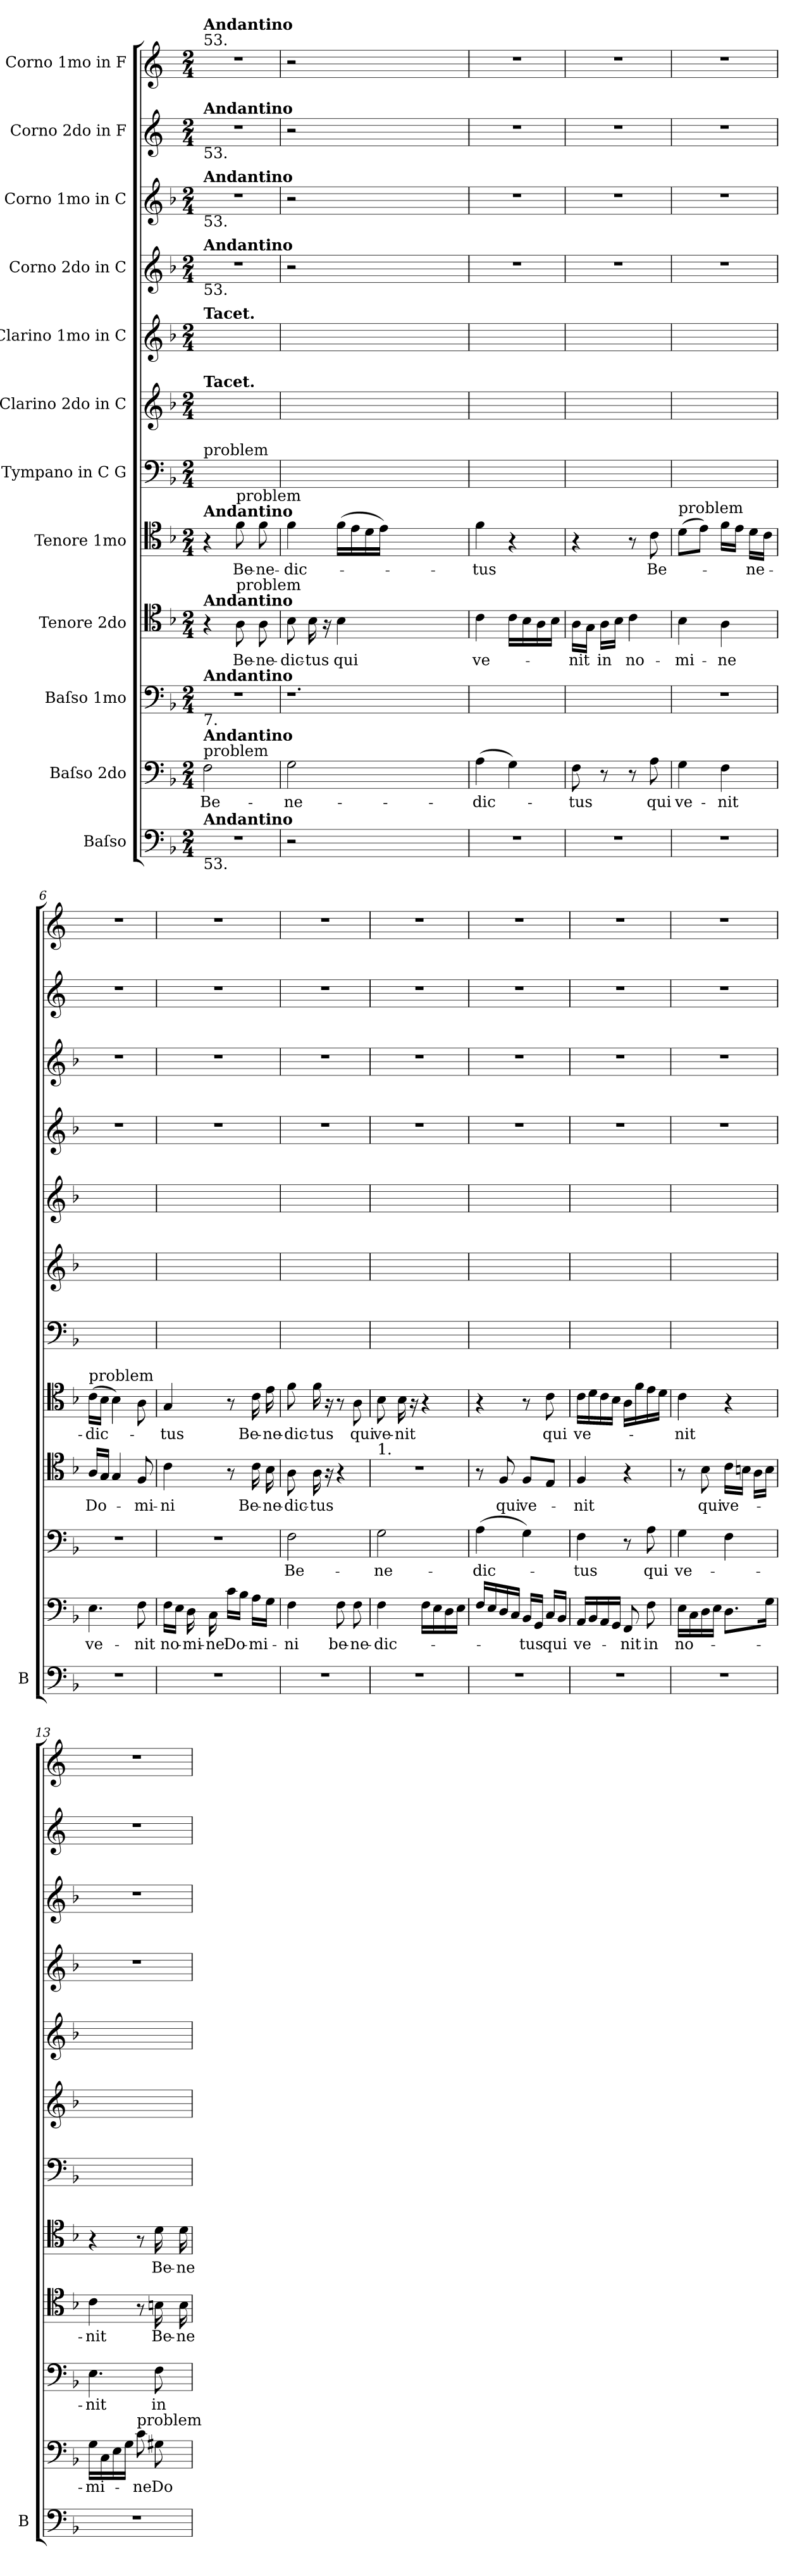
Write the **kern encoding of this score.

**kern	**kern	**text	**kern	**text	**kern	**text	**kern	**text	**kern	**kern	**kern	**kern	**kern	**kern	**kern
*part12	*part11	*part11	*part10	*part10	*part9	*part9	*part8	*part8	*part7	*part6	*part5	*part4	*part3	*part2	*part1
*staff12	*staff11	*staff11	*staff10	*staff10	*staff9	*staff9	*staff8	*staff8	*staff7	*staff6	*staff5	*staff4	*staff3	*staff2	*staff1
*I"Baſso	*I"Baſso 2do	*	*I"Baſso 1mo	*	*I"Tenore 2do	*	*I"Tenore 1mo	*	*I"Tympano in C G	*I"Clarino 2do in C	*I"Clarino 1mo in C	*I"Corno 2do in C	*I"Corno 1mo in C	*I"Corno 2do in F	*I"Corno 1mo in F
*I'B	*	*	*	*	*	*	*	*	*	*	*	*	*	*	*
*clefF4	*clefF4	*	*clefF4	*	*clefC4	*	*clefC4	*	*clefF4	*clefG2	*clefG2	*clefG2	*clefG2	*clefG2	*clefG2
*	*	*	*	*	*	*	*	*	*	*	*	*	*	*ITrd4c7	*ITrd4c7
*k[b-]	*k[b-]	*	*k[b-]	*	*k[b-]	*	*k[b-]	*	*k[b-]	*k[b-]	*k[b-]	*k[b-]	*k[b-]	*k[b-]	*k[b-]
*M2/4	*M2/4	*	*M2/4	*	*M2/4	*	*M2/4	*	*M2/4	*M2/4	*M2/4	*M2/4	*M2/4	*M2/4	*M2/4
=1	=1	=1	=1	=1	=1	=1	=1	=1	=1	=1	=1	=1	=1	=1	=1
!	!	!	!	!	!	!	!	!	!	!	!	!	!	!	!LO:TX:a:t=53.
!	!	!	!	!	!	!	!	!	!	!	!	!	!	!	!LO:TX:a:B:t=Andantino
!	!	!	!	!	!	!	!	!	!	!	!	!	!	!LO:TX:b:t=53.	!
!	!	!	!	!	!	!	!	!	!	!	!	!	!	!LO:TX:a:B:t=Andantino	!
!	!	!	!	!	!	!	!	!	!	!	!	!	!LO:TX:b:t=53.	!	!
!	!	!	!	!	!	!	!	!	!	!	!	!	!LO:TX:a:B:t=Andantino	!	!
!	!	!	!	!	!	!	!	!	!	!	!	!LO:TX:b:t=53.	!	!	!
!	!	!	!	!	!	!	!	!	!	!	!	!LO:TX:a:B:t=Andantino	!	!	!
!	!	!	!	!	!	!	!	!	!	!	!LO:TX:a:B:t=Tacet.	!	!	!	!
!	!	!	!	!	!	!	!	!	!	!LO:TX:a:B:t=Tacet.	!	!	!	!	!
!	!	!	!	!	!	!	!	!	!LO:TX:a:t=problem	!	!	!	!	!	!
!	!	!	!	!	!	!	!LO:TX:a:B:t=Andantino	!	!	!	!	!	!	!	!
!	!	!	!	!	!LO:TX:a:B:t=Andantino	!	!	!	!	!	!	!	!	!	!
!	!	!	!LO:TX:b:t=7.	!	!	!	!	!	!	!	!	!	!	!	!
!	!	!	!LO:TX:a:B:t=Andantino	!	!	!	!	!	!	!	!	!	!	!	!
!	!LO:TX:a:t=problem	!	!	!	!	!	!	!	!	!	!	!	!	!	!
!	!LO:TX:a:B:t=Andantino	!	!	!	!	!	!	!	!	!	!	!	!	!	!
!LO:TX:b:t=53.	!	!	!	!	!	!	!	!	!	!	!	!	!	!	!
!LO:TX:a:B:t=Andantino	!	!	!	!	!	!	!	!	!	!	!	!	!	!	!
2r	2F\	Be-	2r	.	4r	.	4r	.	2ryy	2ryy	2ryy	2r	2r	2r	2r
!	!	!	!	!	!	!	!LO:TX:a:t=problem	!	!	!	!	!	!	!	!
!	!	!	!	!	!LO:TX:a:t=problem	!	!	!	!	!	!	!	!	!	!
.	.	.	.	.	8A\	Be-	8f\	Be-	.	.	.	.	.	.	.
.	.	.	.	.	8A\	-ne-	8f\	-ne-	.	.	.	.	.	.	.
=2	=2	=2	=2	=2	=2	=2	=2	=2	=2	=2	=2	=2	=2	=2	=2
2r	2G\	-ne-	1.r	.	8B-\	-dic-	4f\	-dic-	2ryy	2ryy	2ryy	2r	2r	2r	2r
.	.	.	.	.	16B-\	-tus	.	.	.	.	.	.	.	.	.
.	.	.	.	.	16r	.	.	.	.	.	.	.	.	.	.
.	.	.	.	.	4B-\	qui	(16f\LL	.	.	.	.	.	.	.	.
.	.	.	.	.	.	.	16e\	.	.	.	.	.	.	.	.
.	.	.	.	.	.	.	16d\	.	.	.	.	.	.	.	.
.	.	.	.	.	.	.	16e\JJ)	.	.	.	.	.	.	.	.
1ryy	1ryy	.	.	.	1ryy	.	1ryy	.	1ryy	1ryy	1ryy	1ryy	1ryy	1ryy	1ryy
=3	=3	=3	=3	=3	=3	=3	=3	=3	=3	=3	=3	=3	=3	=3	=3
2r	(4A\	-dic-	2ryy	.	4c\	ve-	4f\	-tus	2ryy	2ryy	2ryy	2r	2r	2r	2r
.	4G\)	.	.	.	16c\LL	.	4r	.	.	.	.	.	.	.	.
.	.	.	.	.	16B-\	.	.	.	.	.	.	.	.	.	.
.	.	.	.	.	16A\	.	.	.	.	.	.	.	.	.	.
.	.	.	.	.	16B-\JJ	.	.	.	.	.	.	.	.	.	.
=4	=4	=4	=4	=4	=4	=4	=4	=4	=4	=4	=4	=4	=4	=4	=4
2r	8F\	-tus	2ryy	.	16A\LL	-nit	4r	.	2ryy	2ryy	2ryy	2r	2r	2r	2r
.	.	.	.	.	16G\JJ	.	.	.	.	.	.	.	.	.	.
.	8r	.	.	.	16A\LL	in	.	.	.	.	.	.	.	.	.
.	.	.	.	.	16B-\JJ	.	.	.	.	.	.	.	.	.	.
.	8r	.	.	.	4c\	no-	8r	.	.	.	.	.	.	.	.
.	8A\	qui	.	.	.	.	8c\	Be-	.	.	.	.	.	.	.
=5	=5	=5	=5	=5	=5	=5	=5	=5	=5	=5	=5	=5	=5	=5	=5
!	!	!	!	!	!	!	!LO:TX:a:t=problem	!	!	!	!	!	!	!	!
2r	4G\	ve-	2r	.	4B-\	-mi-	(8d\L	.	2ryy	2ryy	2ryy	2r	2r	2r	2r
.	.	.	.	.	.	.	8e\J)	.	.	.	.	.	.	.	.
.	4F\	-nit	.	.	4A\	-ne	16f\LL	.	.	.	.	.	.	.	.
.	.	.	.	.	.	.	16e\JJ	.	.	.	.	.	.	.	.
.	.	.	.	.	.	.	16d\LL	-ne-	.	.	.	.	.	.	.
.	.	.	.	.	.	.	16c\JJ	.	.	.	.	.	.	.	.
=6	=6	=6	=6	=6	=6	=6	=6	=6	=6	=6	=6	=6	=6	=6	=6
!	!	!	!	!	!	!	!LO:TX:a:t=problem	!	!	!	!	!	!	!	!
2r	4.E\	ve-	2r	.	16A/LL	Do-	(16c\LL	-dic-	2ryy	2ryy	2ryy	2r	2r	2r	2r
.	.	.	.	.	16G/JJ	.	16B-\JJ	.	.	.	.	.	.	.	.
.	.	.	.	.	4G/	.	4B-\)	.	.	.	.	.	.	.	.
.	8F\	-nit	.	.	8F/	-mi-	8A\	.	.	.	.	.	.	.	.
=7	=7	=7	=7	=7	=7	=7	=7	=7	=7	=7	=7	=7	=7	=7	=7
2r	16F\LL	no-	2r	.	4c\	-ni	4G/	-tus	2ryy	2ryy	2ryy	2r	2r	2r	2r
.	16E\JJ	.	.	.	.	.	.	.	.	.	.	.	.	.	.
.	16D\	-mi-	.	.	.	.	.	.	.	.	.	.	.	.	.
.	16C\	-ne	.	.	.	.	.	.	.	.	.	.	.	.	.
.	16c\LL	Do-	.	.	8r	.	8r	.	.	.	.	.	.	.	.
.	16B-\JJ	.	.	.	.	.	.	.	.	.	.	.	.	.	.
.	16A\LL	-mi-	.	.	16c\	Be-	16c\	Be-	.	.	.	.	.	.	.
.	16G\JJ	.	.	.	16B-\	-ne-	16e\	-ne-	.	.	.	.	.	.	.
=8	=8	=8	=8	=8	=8	=8	=8	=8	=8	=8	=8	=8	=8	=8	=8
2r	4F\	-ni	2F\	Be-	8A\	-dic-	8f\	-dic-	2ryy	2ryy	2ryy	2r	2r	2r	2r
.	.	.	.	.	16A\	-tus	16f\	-tus	.	.	.	.	.	.	.
.	.	.	.	.	16r	.	16r	.	.	.	.	.	.	.	.
.	8F\	be-	.	.	4r	.	8r	.	.	.	.	.	.	.	.
.	8F\	-ne-	.	.	.	.	8A\	qui	.	.	.	.	.	.	.
=9	=9	=9	=9	=9	=9	=9	=9	=9	=9	=9	=9	=9	=9	=9	=9
!	!	!	!	!	!LO:TX:a:t=1.	!	!	!	!	!	!	!	!	!	!
2r	4F\	-dic-	2G\	-ne-	2r	.	8B-\	ve-	2ryy	2ryy	2ryy	2r	2r	2r	2r
.	.	.	.	.	.	.	16B-\	-nit	.	.	.	.	.	.	.
.	.	.	.	.	.	.	16r	.	.	.	.	.	.	.	.
.	16F\LL	.	.	.	.	.	4r	.	.	.	.	.	.	.	.
.	16E\	.	.	.	.	.	.	.	.	.	.	.	.	.	.
.	16D\	.	.	.	.	.	.	.	.	.	.	.	.	.	.
.	16E\JJ	.	.	.	.	.	.	.	.	.	.	.	.	.	.
=10	=10	=10	=10	=10	=10	=10	=10	=10	=10	=10	=10	=10	=10	=10	=10
2r	16F/LL	.	(4A\	-dic-	8r	.	4r	.	2ryy	2ryy	2ryy	2r	2r	2r	2r
.	16E/	.	.	.	.	.	.	.	.	.	.	.	.	.	.
.	16D/	.	.	.	8F/	qui	.	.	.	.	.	.	.	.	.
.	16C/JJ	.	.	.	.	.	.	.	.	.	.	.	.	.	.
.	16BB-/LL	-tus	4G\)	.	8F/L	ve-	8r	.	.	.	.	.	.	.	.
.	16GG/JJ	.	.	.	.	.	.	.	.	.	.	.	.	.	.
.	16C/LL	qui	.	.	8E/J	.	8c\	qui	.	.	.	.	.	.	.
.	16BB-/JJ	.	.	.	.	.	.	.	.	.	.	.	.	.	.
=11	=11	=11	=11	=11	=11	=11	=11	=11	=11	=11	=11	=11	=11	=11	=11
2r	16AA/LL	ve-	4F\	-tus	4F/	-nit	16c\LL	ve-	2ryy	2ryy	2ryy	2r	2r	2r	2r
.	16BB-/	.	.	.	.	.	16d\	.	.	.	.	.	.	.	.
.	16AA/	.	.	.	.	.	16c\	.	.	.	.	.	.	.	.
.	16GG/JJ	.	.	.	.	.	16B-\JJ	.	.	.	.	.	.	.	.
.	8FF/	-nit	8r	.	4r	.	16A\LL	.	.	.	.	.	.	.	.
.	.	.	.	.	.	.	16f\	.	.	.	.	.	.	.	.
.	8F\	in	8A\	qui	.	.	16e\	.	.	.	.	.	.	.	.
.	.	.	.	.	.	.	16d\JJ	.	.	.	.	.	.	.	.
=12	=12	=12	=12	=12	=12	=12	=12	=12	=12	=12	=12	=12	=12	=12	=12
2r	16E\LL	no-	4G\	ve-	8r	.	4c\	-nit	2ryy	2ryy	2ryy	2r	2r	2r	2r
.	16C\	.	.	.	.	.	.	.	.	.	.	.	.	.	.
.	16D\	.	.	.	8B-\	qui	.	.	.	.	.	.	.	.	.
.	16E\JJ	.	.	.	.	.	.	.	.	.	.	.	.	.	.
.	8.D\L	.	4F\	.	16c\LL	ve-	4r	.	.	.	.	.	.	.	.
.	.	.	.	.	16Bn\JJ	.	.	.	.	.	.	.	.	.	.
.	.	.	.	.	16A\LL	.	.	.	.	.	.	.	.	.	.
.	16G\Jk	.	.	.	16B\JJ	.	.	.	.	.	.	.	.	.	.
=13	=13	=13	=13	=13	=13	=13	=13	=13	=13	=13	=13	=13	=13	=13	=13
2r	16G\LL	-mi-	4.E\	-nit	4c\	-nit	4r	.	2ryy	2ryy	2ryy	2r	2r	2r	2r
.	16C\	.	.	.	.	.	.	.	.	.	.	.	.	.	.
.	16E\	.	.	.	.	.	.	.	.	.	.	.	.	.	.
.	16G\JJ	.	.	.	.	.	.	.	.	.	.	.	.	.	.
!	!LO:TX:a:t=problem	!	!	!	!	!	!	!	!	!	!	!	!	!	!
.	8c\	-ne	.	.	8r	.	8r	.	.	.	.	.	.	.	.
.	8G#X\	Do-	8F\	in	16Bn\	Be-	16d\	Be-	.	.	.	.	.	.	.
.	.	.	.	.	16B\	-ne-	16d\	-ne-	.	.	.	.	.	.	.
=	=	=	=	=	=	=	=	=	=	=	=	=	=	=	=
*-	*-	*-	*-	*-	*-	*-	*-	*-	*-	*-	*-	*-	*-	*-	*-
